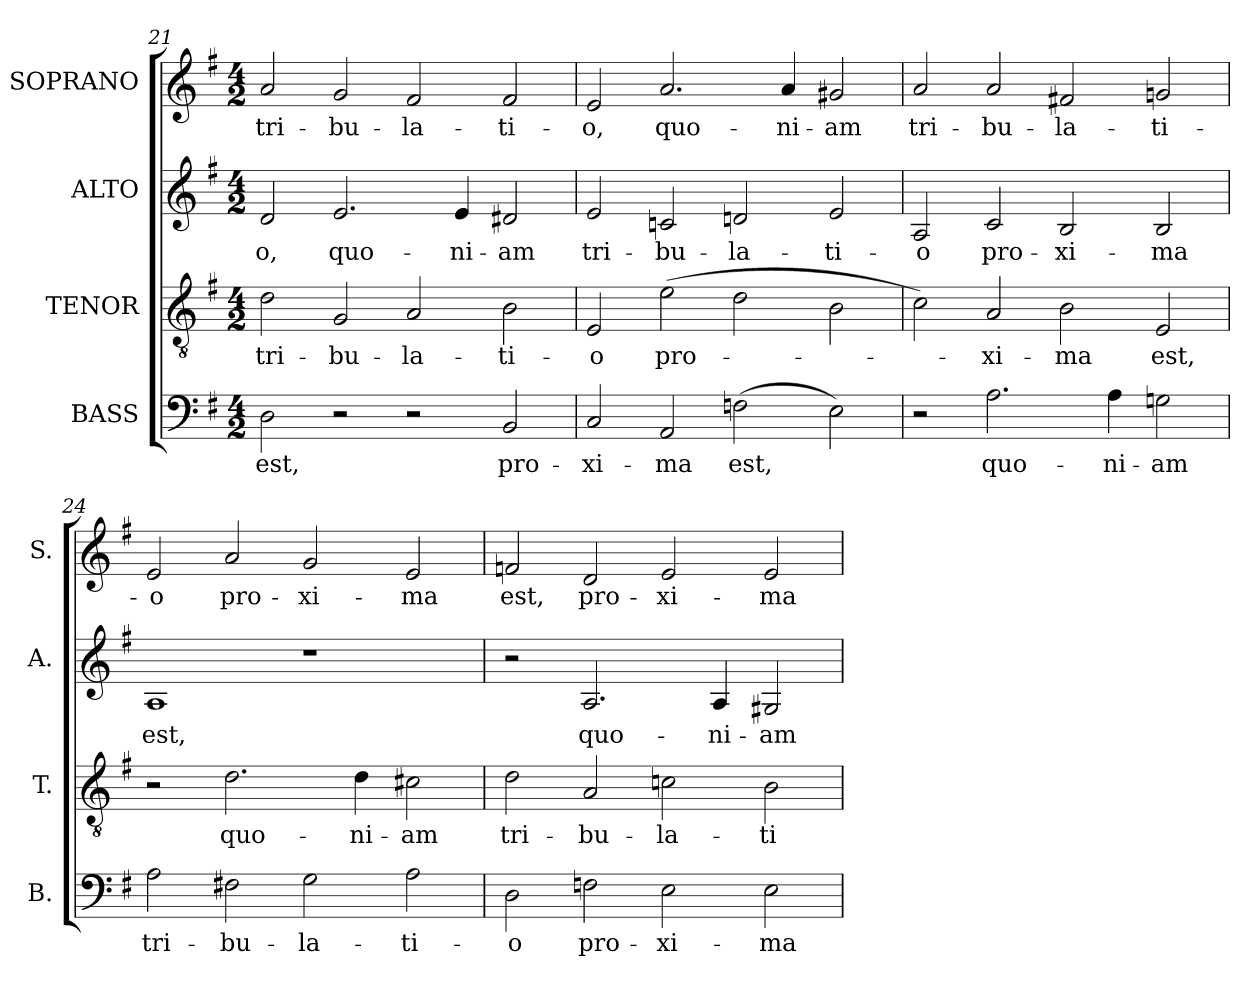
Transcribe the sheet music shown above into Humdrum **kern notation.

**kern	**text	**kern	**text	**kern	**text	**kern	**text
*part4	*part4	*part3	*part3	*part2	*part2	*part1	*part1
*staff4	*staff4	*staff3	*staff3	*staff2	*staff2	*staff1	*staff1
*I"BASS	*	*I"TENOR	*	*I"ALTO	*	*I"SOPRANO	*
*I'B.	*	*I'T.	*	*I'A.	*	*I'S.	*
*clefF4	*	*clefGv2	*	*clefG2	*	*clefG2	*
*	*	*ITrd7c12	*	*	*	*	*
*k[f#]	*	*k[f#]	*	*k[f#]	*	*k[f#]	*
*G:	*	*G:	*	*G:	*	*G:	*
*M4/2	*	*M4/2	*	*M4/2	*	*M4/2	*
=21	=21	=21	=21	=21	=21	=21	=21
!	!LO:LY:b:color=#000000	!	!	!	!	!	!
!	!	!	!LO:LY:b:color=#000000	!	!	!	!
!	!	!	!	!	!LO:LY:b:color=#000000	!	!
!	!	!	!	!	!	!	!LO:LY:b:color=#000000
2Di\	est,	2Di\	tri-	2di/	-o,	2ai/	tri-
!	!	!	!LO:LY:b:color=#000000	!	!	!	!
!	!	!	!	!	!LO:LY:b:color=#000000	!	!
!	!	!	!	!	!	!	!LO:LY:b:color=#000000
2r	.	2GGi/	-bu-	2.ei/	quo-	2gi/	-bu-
!	!	!	!LO:LY:b:color=#000000	!	!	!	!
!	!	!	!	!	!	!	!LO:LY:b:color=#000000
2r	.	2AAi/	-la-	.	.	2f#i/	-la-
!	!	!	!	!	!LO:LY:b:color=#000000	!	!
.	.	.	.	4ei/	-ni-	.	.
!	!LO:LY:b:color=#000000	!	!	!	!	!	!
!	!	!	!LO:LY:b:color=#000000	!	!	!	!
!	!	!	!	!	!LO:LY:b:color=#000000	!	!
!	!	!	!	!	!	!	!LO:LY:b:color=#000000
2BBi/	pro-	2BBi\	-ti-	2d#Xi/	-am	2f#i/	-ti-
=22	=22	=22	=22	=22	=22	=22	=22
!	!LO:LY:b:color=#000000	!	!	!	!	!	!
!	!	!	!LO:LY:b:color=#000000	!	!	!	!
!	!	!	!	!	!LO:LY:b:color=#000000	!	!
!	!	!	!	!	!	!	!LO:LY:b:color=#000000
2Ci/	-xi-	2EEi/	-o	2ei/	tri-	2ei/	-o,
!	!LO:LY:b:color=#000000	!	!	!	!	!	!
!	!	!	!LO:LY:b:color=#000000	!	!	!	!
!	!	!	!	!	!LO:LY:b:color=#000000	!	!
!	!	!	!	!	!	!	!LO:LY:b:color=#000000
2AAi/	-ma	(2Ei\	pro-	2cni/	-bu-	2.ai/	quo-
!	!LO:LY:b:color=#000000	!	!	!	!	!	!
!	!	!	!	!	!LO:LY:b:color=#000000	!	!
(2Fni\	est,	2Di\	.	2dni/	-la-	.	.
!	!	!	!	!	!	!	!LO:LY:b:color=#000000
.	.	.	.	.	.	4ai/	-ni-
!	!	!	!	!	!LO:LY:b:color=#000000	!	!
!	!	!	!	!	!	!	!LO:LY:b:color=#000000
2Ei\)	.	2BBi\	.	2ei/	-ti-	2g#Xi/	-am
=23	=23	=23	=23	=23	=23	=23	=23
!	!	!	!	!	!LO:LY:b:color=#000000	!	!
!	!	!	!	!	!	!	!LO:LY:b:color=#000000
2r	.	2Ci\)	.	2Ai/	-o	2ai/	tri-
!	!LO:LY:b:color=#000000	!	!	!	!	!	!
!	!	!	!LO:LY:b:color=#000000	!	!	!	!
!	!	!	!	!	!LO:LY:b:color=#000000	!	!
!	!	!	!	!	!	!	!LO:LY:b:color=#000000
2.Ai\	quo-	2AAi/	-xi-	2ci/	pro-	2ai/	-bu-
!	!	!	!LO:LY:b:color=#000000	!	!	!	!
!	!	!	!	!	!LO:LY:b:color=#000000	!	!
!	!	!	!	!	!	!	!LO:LY:b:color=#000000
.	.	2BBi\	-ma	2Bi/	-xi-	2f#Xi/	-la-
!	!LO:LY:b:color=#000000	!	!	!	!	!	!
4Ai\	-ni-	.	.	.	.	.	.
!	!LO:LY:b:color=#000000	!	!	!	!	!	!
!	!	!	!LO:LY:b:color=#000000	!	!	!	!
!	!	!	!	!	!LO:LY:b:color=#000000	!	!
!	!	!	!	!	!	!	!LO:LY:b:color=#000000
2Gni\	-am	2EEi/	est,	2Bi/	-ma	2gni/	-ti-
=24	=24	=24	=24	=24	=24	=24	=24
!	!LO:LY:b:color=#000000	!	!	!	!	!	!
!	!	!	!	!	!LO:LY:b:color=#000000	!	!
!	!	!	!	!	!	!	!LO:LY:b:color=#000000
2Ai\	tri-	2r	.	1Ai	est,	2ei/	-o
!	!LO:LY:b:color=#000000	!	!	!	!	!	!
!	!	!	!LO:LY:b:color=#000000	!	!	!	!
!	!	!	!	!	!	!	!LO:LY:b:color=#000000
2F#Xi\	-bu-	2.Di\	quo-	.	.	2ai/	pro-
!	!LO:LY:b:color=#000000	!	!	!	!	!	!
!	!	!	!	!	!	!	!LO:LY:b:color=#000000
2Gi\	-la-	.	.	1r	.	2gi/	-xi-
!	!	!	!LO:LY:b:color=#000000	!	!	!	!
.	.	4Di\	-ni-	.	.	.	.
!	!LO:LY:b:color=#000000	!	!	!	!	!	!
!	!	!	!LO:LY:b:color=#000000	!	!	!	!
!	!	!	!	!	!	!	!LO:LY:b:color=#000000
2Ai\	-ti-	2C#Xi\	-am	.	.	2ei/	-ma
=25	=25	=25	=25	=25	=25	=25	=25
!	!LO:LY:b:color=#000000	!	!	!	!	!	!
!	!	!	!LO:LY:b:color=#000000	!	!	!	!
!	!	!	!	!	!	!	!LO:LY:b:color=#000000
2Di\	-o	2Di\	tri-	2r	.	2fni/	est,
!	!LO:LY:b:color=#000000	!	!	!	!	!	!
!	!	!	!LO:LY:b:color=#000000	!	!	!	!
!	!	!	!	!	!LO:LY:b:color=#000000	!	!
!	!	!	!	!	!	!	!LO:LY:b:color=#000000
2Fni\	pro-	2AAi/	-bu-	2.Ai/	quo-	2di/	pro-
!	!LO:LY:b:color=#000000	!	!	!	!	!	!
!	!	!	!LO:LY:b:color=#000000	!	!	!	!
!	!	!	!	!	!	!	!LO:LY:b:color=#000000
2Ei\	-xi-	2Cni\	-la-	.	.	2ei/	-xi-
!	!	!	!	!	!LO:LY:b:color=#000000	!	!
.	.	.	.	4Ai/	-ni-	.	.
!	!LO:LY:b:color=#000000	!	!	!	!	!	!
!	!	!	!LO:LY:b:color=#000000	!	!	!	!
!	!	!	!	!	!LO:LY:b:color=#000000	!	!
!	!	!	!	!	!	!	!LO:LY:b:color=#000000
2Ei\	-ma	2BBi\	-ti-	2G#Xi/	-am	2ei/	-ma
=	=	=	=	=	=	=	=
*-	*-	*-	*-	*-	*-	*-	*-
